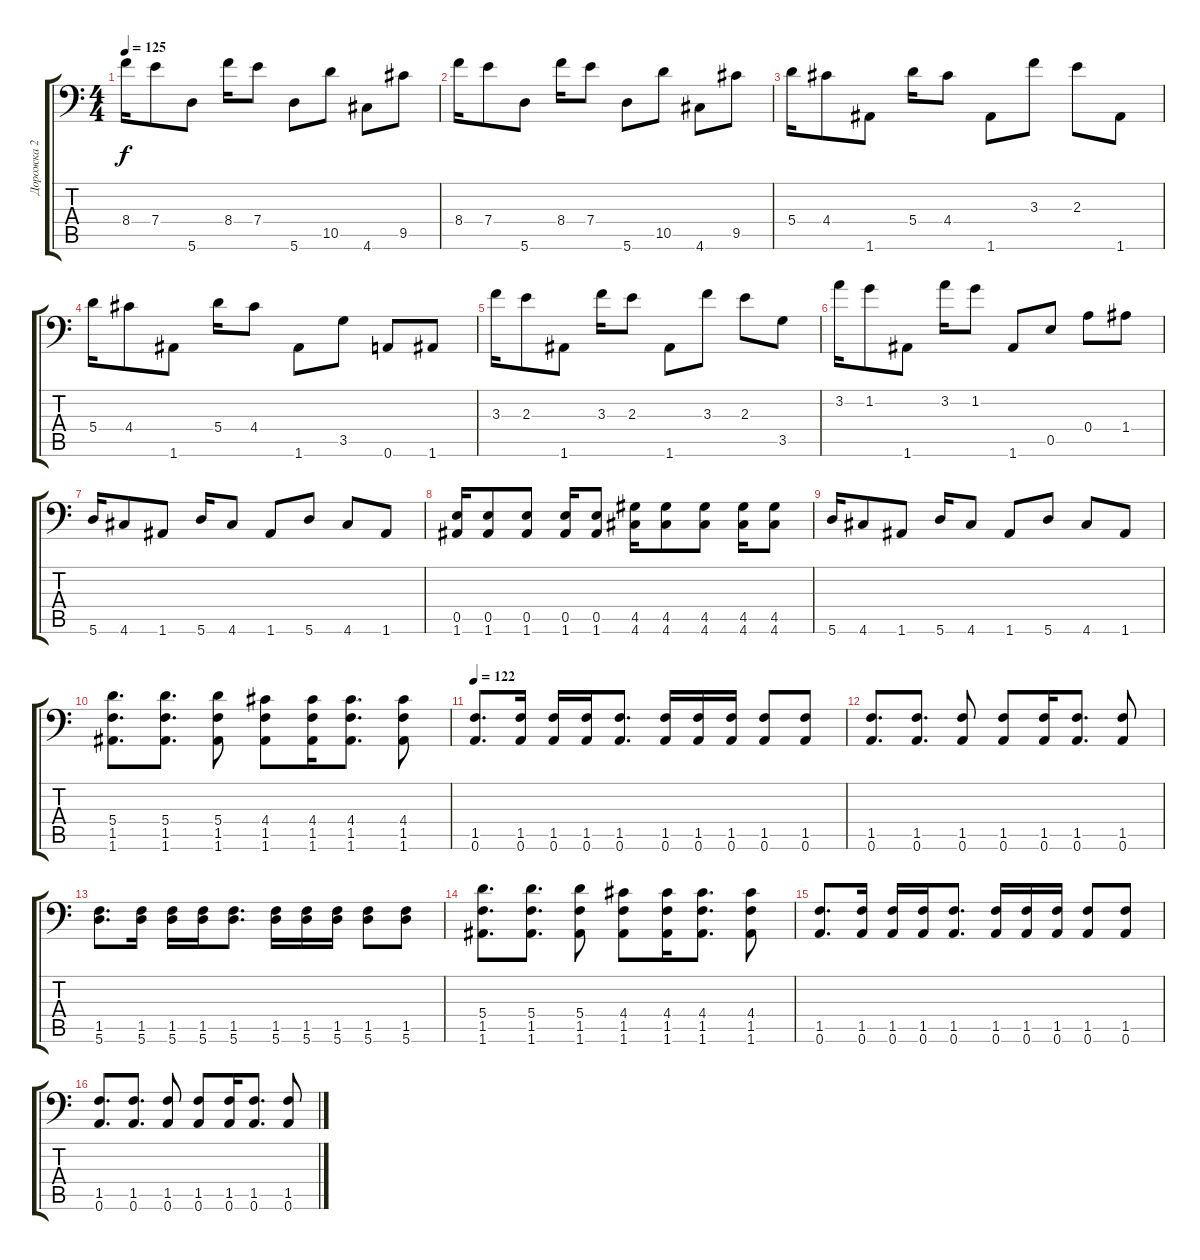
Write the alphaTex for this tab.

\track ("Дорожка 2" "Дорожка 2") {instrument distortionguitar}
\staff {score tabs}
\tuning (B3 Gb3 D3 A2 E2 A1) {hide}
\ts (4 4)
\tempo 125
\clef f4
\ks c
8.4.16{dy f} 7.4.8 5.6.8 8.4.16 7.4.8 5.6.8 10.5.8 4.6.8 9.5.8 |
8.4.16 7.4.8 5.6.8 8.4.16 7.4.8 5.6.8 10.5.8 4.6.8 9.5.8 |
5.4.16 4.4.8 1.6.8 5.4.16 4.4.8 1.6.8 3.3.8 2.3.8 1.6.8 |
5.4.16 4.4.8 1.6.8 5.4.16 4.4.8 1.6.8 3.5.8 0.6.8 1.6.8 |
3.3.16 2.3.8 1.6.8 3.3.16 2.3.8 1.6.8 3.3.8 2.3.8 3.5.8 |
3.2.16 1.2.8 1.6.8 3.2.16 1.2.8 1.6.8 0.5.8 0.4.8 1.4.8 |
5.6.16 4.6.8 1.6.8 5.6.16 4.6.8 1.6.8 5.6.8 4.6.8 1.6.8 |
(0.5 1.6).16 (0.5 1.6).8 (0.5 1.6).8 (0.5 1.6).16 (0.5 1.6).8 (4.5 4.6).16 (4.5 4.6).8 (4.5 4.6).8 (4.5 4.6).16 (4.5 4.6).8 |
5.6.16 4.6.8 1.6.8 5.6.16 4.6.8 1.6.8 5.6.8 4.6.8 1.6.8 |
(5.4 1.5 1.6).8{d} (5.4 1.5 1.6).8{d} (5.4 1.5 1.6).8 (4.4 1.5 1.6).8 (4.4 1.5 1.6).16 (4.4 1.5 1.6).8{d} (4.4 1.5 1.6).8 |
\tempo 122
(1.5 0.6).8{d} (1.5 0.6).16 (1.5 0.6).16 (1.5 0.6).16 (1.5 0.6).8{d} (1.5 0.6).16 (1.5 0.6).16 (1.5 0.6).16 (1.5 0.6).8 (1.5 0.6).8 |
(1.5 0.6).8{d} (1.5 0.6).8{d} (1.5 0.6).8 (1.5 0.6).8 (1.5 0.6).16 (1.5 0.6).8{d} (1.5 0.6).8 |
(1.5 5.6).8{d} (1.5 5.6).16 (1.5 5.6).16 (1.5 5.6).16 (1.5 5.6).8{d} (1.5 5.6).16 (1.5 5.6).16 (1.5 5.6).16 (1.5 5.6).8 (1.5 5.6).8 |
(5.4 1.5 1.6).8{d} (5.4 1.5 1.6).8{d} (5.4 1.5 1.6).8 (4.4 1.5 1.6).8 (4.4 1.5 1.6).16 (4.4 1.5 1.6).8{d} (4.4 1.5 1.6).8 |
(1.5 0.6).8{d} (1.5 0.6).16 (1.5 0.6).16 (1.5 0.6).16 (1.5 0.6).8{d} (1.5 0.6).16 (1.5 0.6).16 (1.5 0.6).16 (1.5 0.6).8 (1.5 0.6).8 |
(1.5 0.6).8{d} (1.5 0.6).8{d} (1.5 0.6).8 (1.5 0.6).8 (1.5 0.6).16 (1.5 0.6).8{d} (1.5 0.6).8
